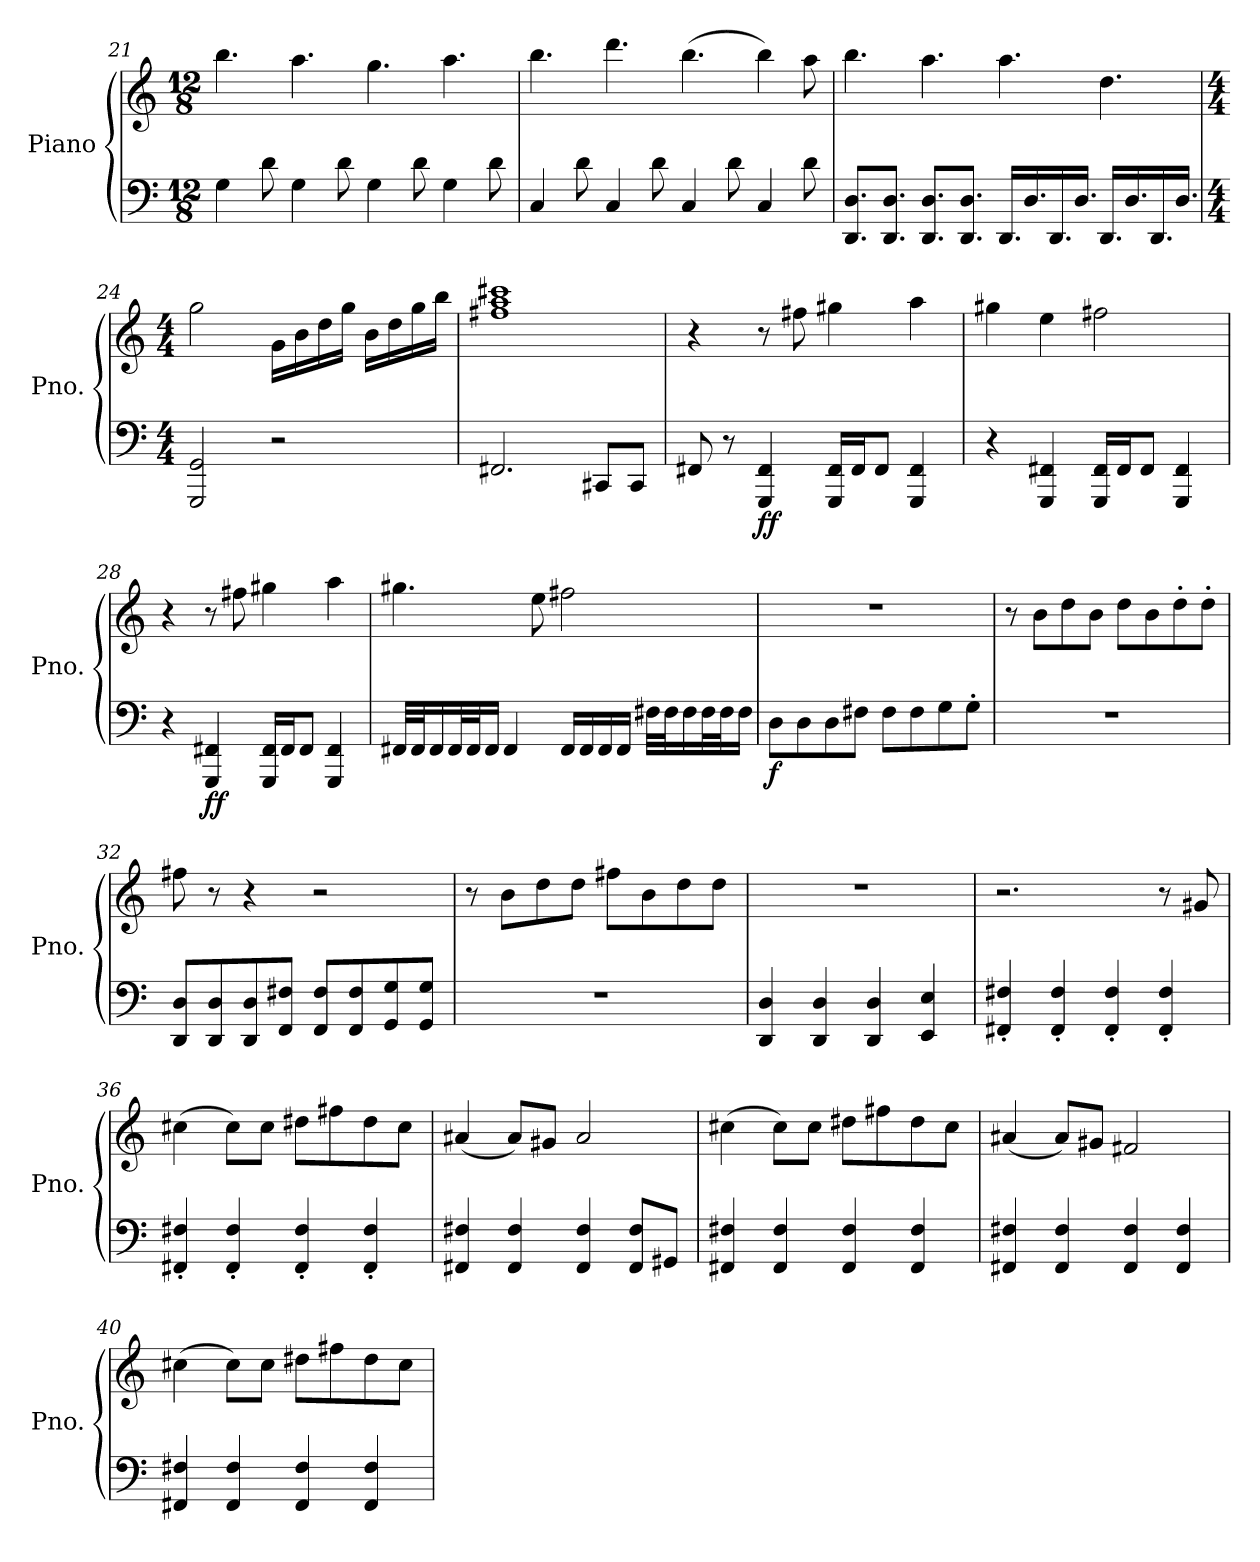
**kern	**kern	**dynam
*part1	*part1	*part1
*staff2	*staff1	*staff1/2
*I"Piano	*	*
*I'Pno.	*	*
!!LO:LB:g=z
*clefF4	*clefG2	*
*k[]	*k[]	*
*M12/8	*M12/8	*
=21	=21	=21
4G\	4.bb\	.
8d\	.	.
4G\	4.aa\	.
8d\	.	.
4G\	4.gg\	.
8d\	.	.
4G\	4.aa\	.
8d\	.	.
=22	=22	=22
4C/	4.bb\	.
8d\	.	.
4C/	4.ddd\	.
8d\	.	.
4C/	(4.bb\	.
8d\	.	.
4C/	4bb\)	.
8d\	8aa\	.
=23	=23	=23
8.DD/ 8.D/L	4.bb\	.
8.DD/ 8.D/J	.	.
8.DD/ 8.D/L	4.aa\	.
8.DD/ 8.D/J	.	.
16.DD/LL	4.aa\	.
16.D/	.	.
16.DD/	.	.
16.D/JJ	.	.
16.DD/LL	4.dd\	.
16.D/	.	.
16.DD/	.	.
16.D/JJ	.	.
!!LO:PB:g=z
=24	=24	=24
*M4/4	*M4/4	*
*	*MM100	*
2GGG/ 2GG/	2gg\	.
2r	16g\LL	.
.	16b\	.
.	16dd\	.
.	16gg\JJ	.
.	16b\LL	.
.	16dd\	.
.	16gg\	.
.	16bb\JJ	.
=25	=25	=25
2.FF#X/	1ff#X 1aa 1ccc#X	.
8CC#X/L	.	.
8CC#/J	.	.
=26	=26	=26
*	*MM60	*
8FF#X/	4r	.
8r	.	.
!	!	!LO:DY:b=2
4GGG/ 4FF#/	8r	ff
.	8ff#X\	.
16GGG/ 16FF#/LL	4gg#X\	.
16FF#/J	.	.
8FF#/J	.	.
4GGG/ 4FF#/	4aa\	.
=27	=27	=27
4r	4gg#X\	.
4GGG/ 4FF#X/	4ee\	.
16GGG/ 16FF#/LL	2ff#X\	.
16FF#/J	.	.
8FF#/J	.	.
4GGG/ 4FF#/	.	.
=28	=28	=28
4r	4r	.
!	!	!LO:DY:b=2
4GGG/ 4FF#X/	8r	ff
.	8ff#X\	.
16GGG/ 16FF#/LL	4gg#X\	.
16FF#/J	.	.
8FF#/J	.	.
4GGG/ 4FF#/	4aa\	.
!!LO:LB:g=z
=29	=29	=29
32FF#X/LLL	4.gg#X\	.
32FF#/J	.	.
16FF#/	.	.
32FF#/L	.	.
32FF#/J	.	.
16FF#/JJ	.	.
4FF#/	.	.
.	8ee\	.
16FF#/LL	2ff#X\	.
16FF#/	.	.
16FF#/	.	.
16FF#/JJ	.	.
32F#X\LLL	.	.
32F#\J	.	.
16F#\	.	.
32F#\L	.	.
32F#\J	.	.
16F#\JJ	.	.
=30	=30	=30
*	*MM120	*
!	!	!LO:DY:b=2
8D\L	1r	f
8D\	.	.
8D\	.	.
8F#X\J	.	.
8F#\L	.	.
8F#\	.	.
8G\	.	.
8G'\J	.	.
=31	=31	=31
1r	8r	.
.	8b\L	.
.	8dd\	.
.	8b\J	.
.	8dd\L	.
.	8b\	.
.	8dd'\	.
.	8dd'\J	.
!!LO:LB:g=z
=32	=32	=32
8DD/ 8D/L	8ff#X\	.
8DD/ 8D/	8r	.
8DD/ 8D/	4r	.
8FF/ 8F#X/J	.	.
8FF/ 8F#/L	2r	.
8FF/ 8F#/	.	.
8GG/ 8G/	.	.
8GG/ 8G/J	.	.
=33	=33	=33
1r	8r	.
.	8b\L	.
.	8dd\	.
.	8dd\J	.
.	8ff#X\L	.
.	8b\	.
.	8dd\	.
.	8dd\J	.
=34	=34	=34
*	*MM100	*
4DD/ 4D/	1r	.
4DD/ 4D/	.	.
4DD/ 4D/	.	.
4EE/ 4E/	.	.
=35	=35	=35
4FF#X/' 4F#X/'	2.r	.
4FF#/' 4F#/'	.	.
4FF#/' 4F#/'	.	.
4FF#/' 4F#/'	8r	.
.	8g#X/	.
=36	=36	=36
4FF#X/' 4F#X/'	(4cc#X\	.
4FF#/' 4F#/'	8cc#\L)	.
.	8cc#\J	.
4FF#/' 4F#/'	8dd#X\L	.
.	8ff#X\	.
4FF#/' 4F#/'	8dd#\	.
.	8cc#\J	.
!!LO:LB:g=z
=37	=37	=37
4FF#X/ 4F#X/	(4a#X/	.
4FF#/ 4F#/	8a#/L)	.
.	8g#X/J	.
4FF#/ 4F#/	2a#/	.
8FF#/ 8F#/L	.	.
8GG#X/J	.	.
=38	=38	=38
4FF#X/ 4F#X/	(4cc#X\	.
4FF#/ 4F#/	8cc#\L)	.
.	8cc#\J	.
4FF#/ 4F#/	8dd#X\L	.
.	8ff#X\	.
4FF#/ 4F#/	8dd#\	.
.	8cc#\J	.
=39	=39	=39
4FF#X/ 4F#X/	(4a#X/	.
4FF#/ 4F#/	8a#/L)	.
.	8g#X/J	.
4FF#/ 4F#/	2f#X/	.
4FF#/ 4F#/	.	.
=40	=40	=40
4FF#X/ 4F#X/	(4cc#X\	.
4FF#/ 4F#/	8cc#\L)	.
.	8cc#\J	.
4FF#/ 4F#/	8dd#X\L	.
.	8ff#X\	.
4FF#/ 4F#/	8dd#\	.
.	8cc#\J	.
=	=	=
*-	*-	*-
